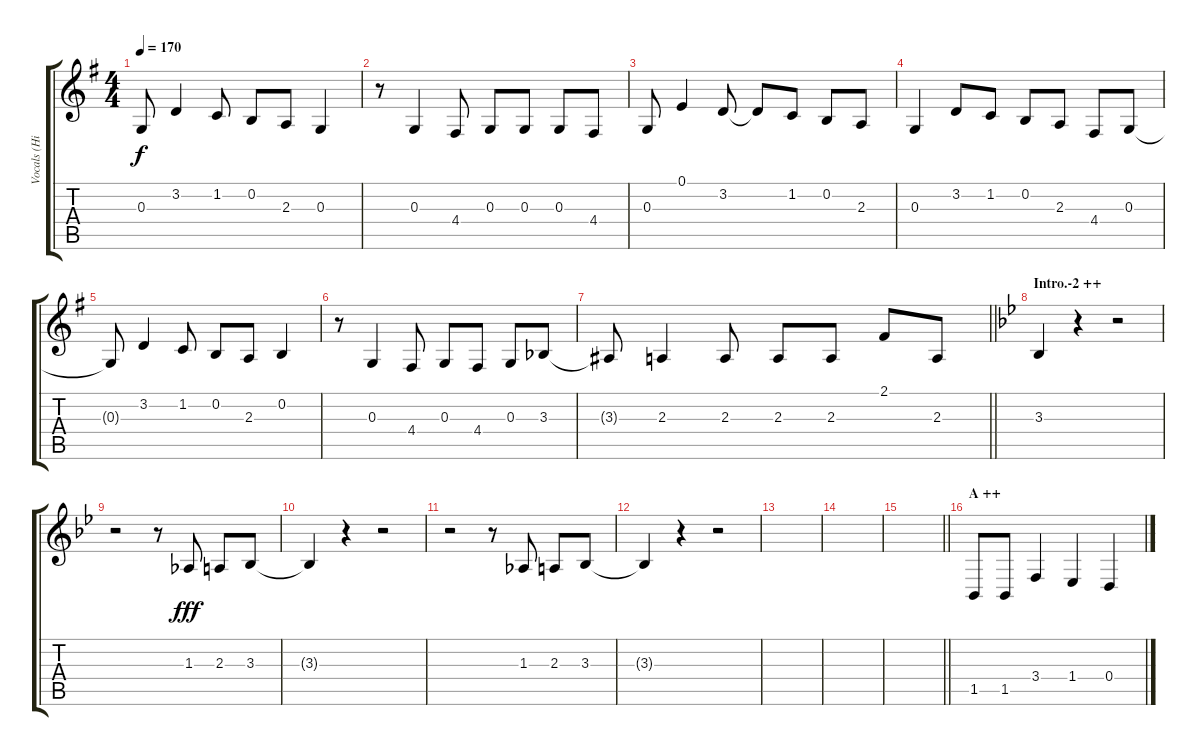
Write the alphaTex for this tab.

\track ("Vocals (Hirasawa Yui)" "Vocals (Hi") {instrument altosax}
\staff {score tabs}
\tuning (E4 B3 G3 D3 A2 E2) {hide}
\ts (4 4)
\tempo 170
\clef g2
\ks g
0.3{t}.8{dy f} 3.2.4 1.2.8 0.2.8 2.3.8 0.3.4 |
r.8 0.3.4 4.4.8 0.3.8 0.3.8 0.3.8 4.4.8 |
0.3.8 0.1.4 3.2.8 3.2{t}.8 1.2.8 0.2.8 2.3.8 |
0.3.4 3.2.8 1.2.8 0.2.8 2.3.8 4.4.8 0.3.8 |
0.3{t}.8 3.2.4 1.2.8 0.2.8 2.3.8 0.2.4 |
r.8 0.3.4 4.4.8 0.3.8 4.4.8 0.3.8 3.3{acc b}.8 |
\barLineRight lightlight
3.3{t}.8 2.3.4 2.3.8 2.3.8 2.3.8 2.1.8 2.3.8 |
\section ("" "Intro.-2 ++")
\ks bb
3.3.4 r.4 r.2 |
r.2 r.8 1.3.8{dy fff} 2.3.8 3.3.8 |
3.3{t}.4 r.4 r.2 |
r.2 r.8 1.3.8 2.3.8 3.3.8 |
3.3{t}.4 r.4 r.2 |
|
|
\barLineRight lightlight
|
\section ("" "A ++")
1.5.8 1.5.8 3.4.4 1.4.4 0.4.4
